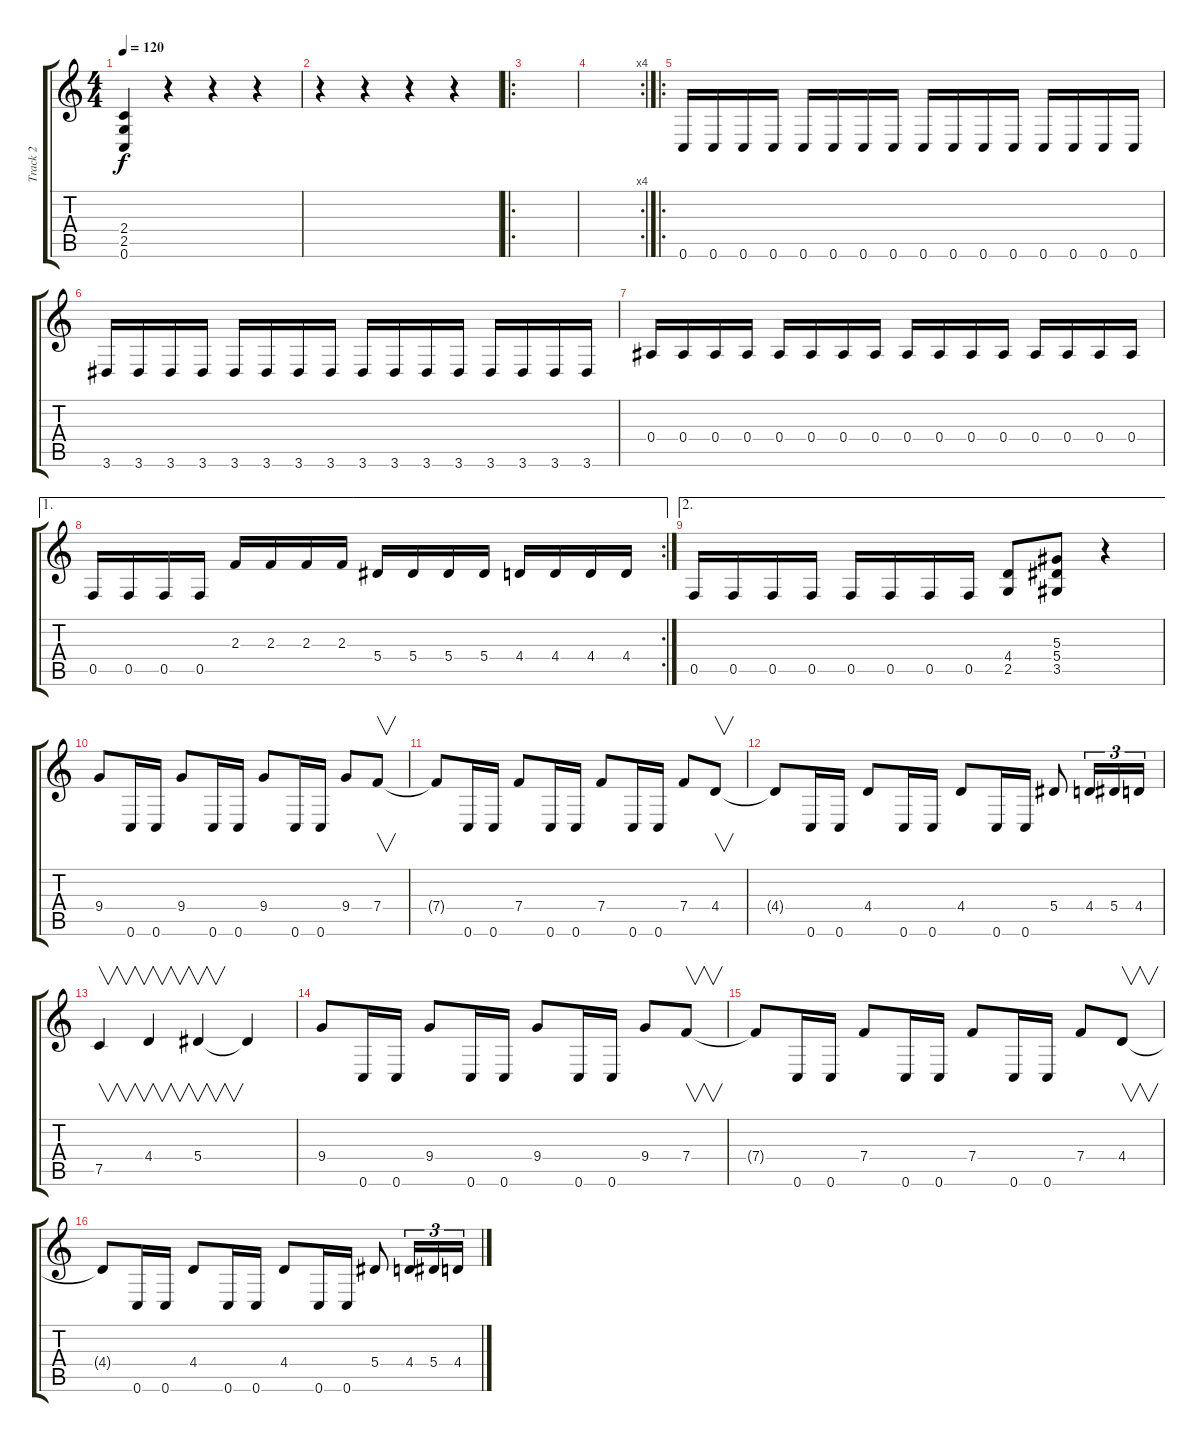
\track ("Track 2" "Track 2") {instrument distortionguitar}
\staff {score tabs}
\tuning (C4 G3 Eb3 Bb2 F2 C2) {hide}
\ts (4 4)
\tempo 120
\clef g2
\ks c
(2.4 2.5 0.6).4{dy f} r.4 r.4 r.4 |
r.4 r.4 r.4 r.4 |
\ro
|
\rc 4
|
\ro
0.6.16 0.6.16 0.6.16 0.6.16 0.6.16 0.6.16 0.6.16 0.6.16 0.6.16 0.6.16 0.6.16 0.6.16 0.6.16 0.6.16 0.6.16 0.6.16 |
3.6.16 3.6.16 3.6.16 3.6.16 3.6.16 3.6.16 3.6.16 3.6.16 3.6.16 3.6.16 3.6.16 3.6.16 3.6.16 3.6.16 3.6.16 3.6.16 |
0.4.16 0.4.16 0.4.16 0.4.16 0.4.16 0.4.16 0.4.16 0.4.16 0.4.16 0.4.16 0.4.16 0.4.16 0.4.16 0.4.16 0.4.16 0.4.16 |
\ae 1
\rc 2
0.5.16 0.5.16 0.5.16 0.5.16 2.3.16 2.3.16 2.3.16 2.3.16 5.4.16 5.4.16 5.4.16 5.4.16 4.4.16 4.4.16 4.4.16 4.4.16 |
\ae 2
0.5.16 0.5.16 0.5.16 0.5.16 0.5.16 0.5.16 0.5.16 0.5.16 (4.4 2.5).8 (5.3 5.4 3.5).8 r.4 |
9.4.8 0.6.16 0.6.16 9.4.8 0.6.16 0.6.16 9.4.8 0.6.16 0.6.16 9.4.8 7.4.8{v} |
7.4{t}.8 0.6.16 0.6.16 7.4.8 0.6.16 0.6.16 7.4.8 0.6.16 0.6.16 7.4.8 4.4.8{v} |
4.4{t}.8 0.6.16 0.6.16 4.4.8 0.6.16 0.6.16 4.4.8 0.6.16 0.6.16 5.4.8 4.4.16{tu (3 2)} 5.4.16{tu (3 2)} 4.4.16{tu (3 2)} |
7.5.4{v} 4.4.4{v} 5.4.4{v} 5.4{t}.4 |
9.4.8 0.6.16 0.6.16 9.4.8 0.6.16 0.6.16 9.4.8 0.6.16 0.6.16 9.4.8 7.4.8{v} |
7.4{t}.8 0.6.16 0.6.16 7.4.8 0.6.16 0.6.16 7.4.8 0.6.16 0.6.16 7.4.8 4.4.8{v} |
4.4{t}.8 0.6.16 0.6.16 4.4.8 0.6.16 0.6.16 4.4.8 0.6.16 0.6.16 5.4.8 4.4.16{tu (3 2)} 5.4.16{tu (3 2)} 4.4.16{tu (3 2)}
